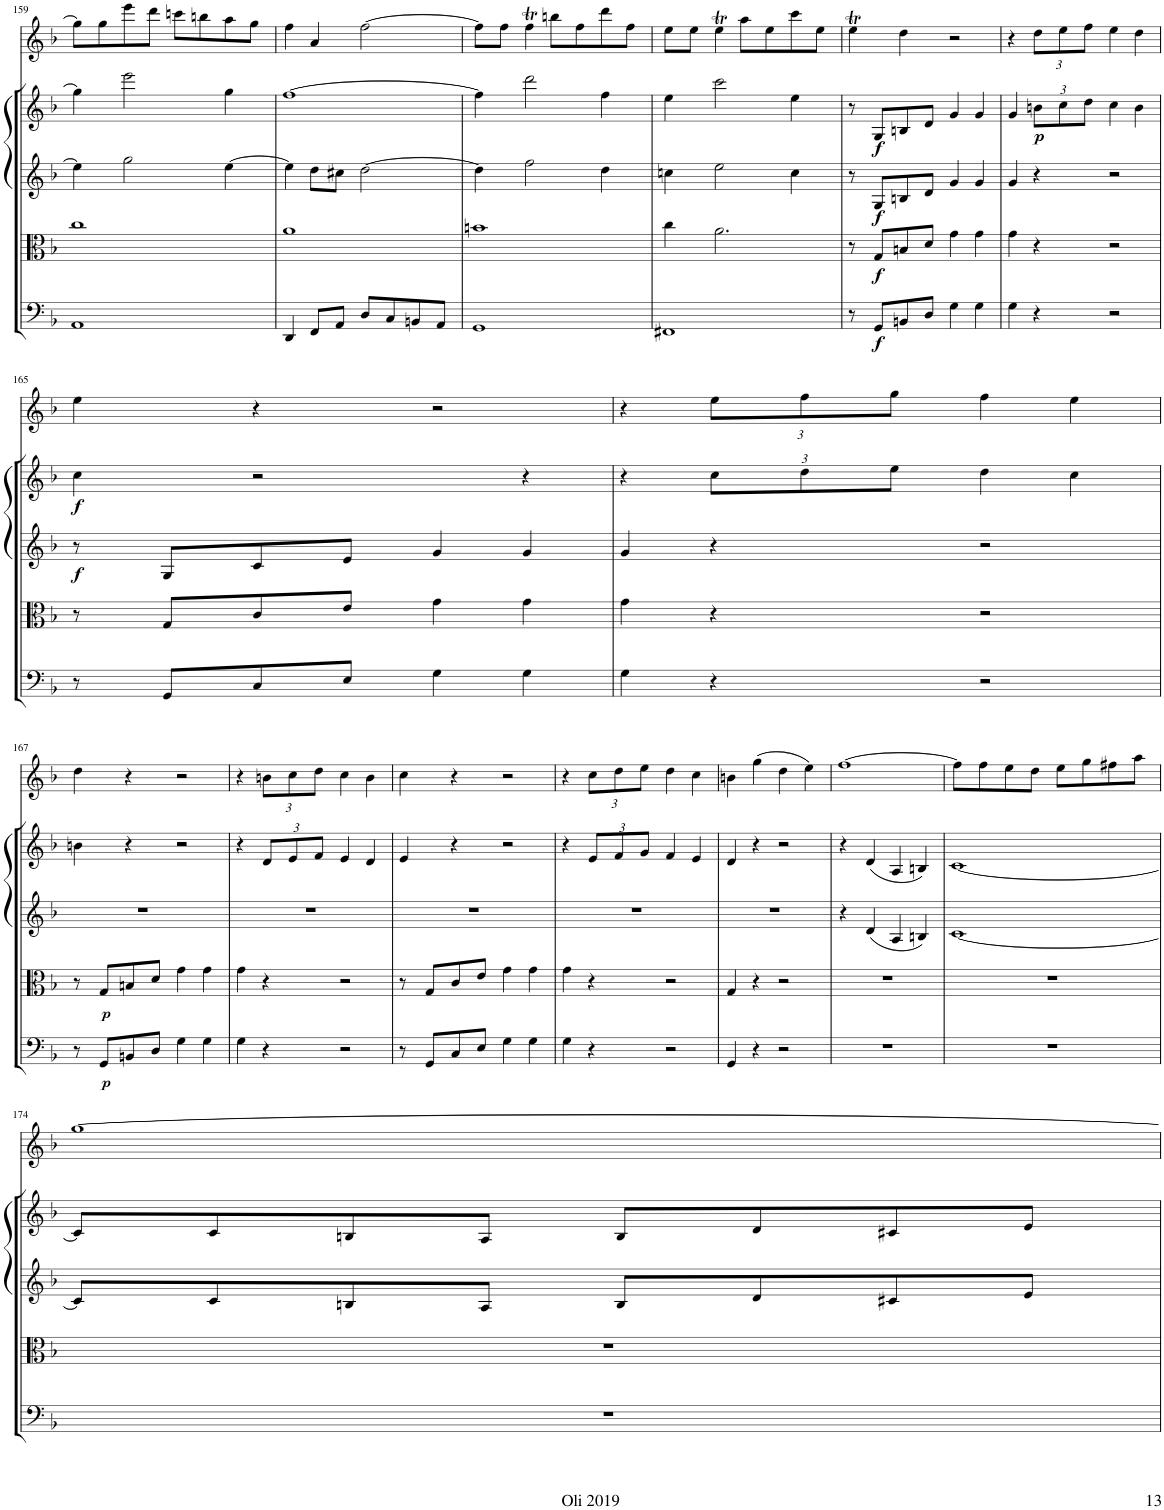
**kern	**dynam	**kern	**dynam	**kern	**dynam	**kern	**dynam	**kern
*part5	*part5	*part4	*part4	*part3	*part3	*part2	*part2	*part1
*staff5	*staff5	*staff4	*staff4	*staff3	*staff3	*staff2	*staff2	*staff1
*I"Basso	*	*I"Viola	*	*I"Violino 2	*	*I"Violino 1	*	*I"Traverso
*	*	*I'Vla	*	*I'Vln	*	*I'Vln	*	*
!!LO:PB:g=z
*clefF4	*	*clefC3	*	*clefG2	*	*clefG2	*	*clefG2
*k[b-]	*	*k[b-]	*	*k[b-]	*	*k[b-]	*	*k[b-]
*M2/2	*	*M2/2	*	*M2/2	*	*M2/2	*	*M2/2
*met(c|)	*	*met(c|)	*	*met(c|)	*	*met(c|)	*	*met(c|)
=159	=159	=159	=159	=159	=159	=159	=159	=159
1AA	.	1cc	.	4ee\]	.	4gg\]	.	8gg\L]
.	.	.	.	.	.	.	.	8gg\
.	.	.	.	2gg\	.	2eee\	.	8eee\
.	.	.	.	.	.	.	.	8ddd\J
.	.	.	.	.	.	.	.	8cccn\L
.	.	.	.	.	.	.	.	8bbn\
.	.	.	.	[4ee\	.	4gg\	.	8aa\
.	.	.	.	.	.	.	.	8gg\J
=160	=160	=160	=160	=160	=160	=160	=160	=160
4DD/	.	1a	.	4ee\]	.	[1ff	.	4ff\
8FF/L	.	.	.	8dd\L	.	.	.	4a/
8AA/J	.	.	.	8cc#X\J	.	.	.	.
8D/L	.	.	.	[2dd\	.	.	.	[2ff\
8C/	.	.	.	.	.	.	.	.
8BBn/	.	.	.	.	.	.	.	.
8AA/J	.	.	.	.	.	.	.	.
=161	=161	=161	=161	=161	=161	=161	=161	=161
1GG	.	1bn	.	4dd\]	.	4ff\]	.	8ff\L]
.	.	.	.	.	.	.	.	8ff\J
.	.	.	.	2ff\	.	2ddd\	.	4ffT\
.	.	.	.	.	.	.	.	8bbn\L
.	.	.	.	.	.	.	.	8ff\
.	.	.	.	4dd\	.	4ff\	.	8ddd\
.	.	.	.	.	.	.	.	8ff\J
=162	=162	=162	=162	=162	=162	=162	=162	=162
1FF#X	.	4cc\	.	4ccn\	.	4ee\	.	8ee\L
.	.	.	.	.	.	.	.	8ee\J
.	.	2.a\	.	2ee\	.	2ccc\	.	4eet\
.	.	.	.	.	.	.	.	8aa\L
.	.	.	.	.	.	.	.	8ee\
.	.	.	.	4cc\	.	4ee\	.	8ccc\
.	.	.	.	.	.	.	.	8ee\J
=163	=163	=163	=163	=163	=163	=163	=163	=163
8r	.	8r	.	8r	.	8r	.	4eet\
!	!LO:DY:b	!	!LO:DY:b	!	!LO:DY:b	!	!LO:DY:b	!
8GG/L	f	8G/L	f	8G/L	f	8G/L	f	.
8BBn/	.	8Bn/	.	8Bn/	.	8Bn/	.	4dd\
8D/J	.	8d/J	.	8d/J	.	8d/J	.	.
4G\	.	4g\	.	4g/	.	4g/	.	2r
4G\	.	4g\	.	4g/	.	4g/	.	.
=164	=164	=164	=164	=164	=164	=164	=164	=164
4G\	.	4g\	.	4g/	.	4g/	.	4r
*	*	*	*	*	*	*Xbrackettup	*	*Xbrackettup
!	!	!	!	!	!	!	!LO:DY:b	!
4r	.	4r	.	4r	.	12bn\L	p	12dd\L
.	.	.	.	.	.	12cc\	.	12ee\
.	.	.	.	.	.	12dd\J	.	12ff\J
2r	.	2r	.	2r	.	4cc\	.	4ee\
.	.	.	.	.	.	4b\	.	4dd\
!!LO:LB:g=z
=165	=165	=165	=165	=165	=165	=165	=165	=165
!	!	!	!	!	!LO:DY:b	!	!LO:DY:b	!
8r	.	8r	.	8r	f	4cc\	f	4ee\
8GG/L	.	8G/L	.	8G/L	.	.	.	.
8C/	.	8c/	.	8c/	.	2r	.	4r
8E/J	.	8e/J	.	8e/J	.	.	.	.
4G\	.	4g\	.	4g/	.	.	.	2r
4G\	.	4g\	.	4g/	.	4r	.	.
=166	=166	=166	=166	=166	=166	=166	=166	=166
4G\	.	4g\	.	4g/	.	4r	.	4r
4r	.	4r	.	4r	.	12cc\L	.	12ee\L
.	.	.	.	.	.	12dd\	.	12ff\
.	.	.	.	.	.	12ee\J	.	12gg\J
2r	.	2r	.	2r	.	4dd\	.	4ff\
.	.	.	.	.	.	4cc\	.	4ee\
!!LO:LB:g=z
=167	=167	=167	=167	=167	=167	=167	=167	=167
8r	.	8r	.	1r	.	4bn\	.	4dd\
8GG/L	.	8G/L	.	.	.	.	.	.
8BBn/	.	8Bn/	.	.	.	4r	.	4r
8D/J	.	8d/J	.	.	.	.	.	.
4G\	.	4g\	.	.	.	2r	.	2r
4G\	.	4g\	.	.	.	.	.	.
=168	=168	=168	=168	=168	=168	=168	=168	=168
4G\	.	4g\	.	1r	.	4r	.	4r
4r	.	4r	.	.	.	12d/L	.	12bn\L
.	.	.	.	.	.	12e/	.	12cc\
.	.	.	.	.	.	12f/J	.	12dd\J
2r	.	2r	.	.	.	4e/	.	4cc\
.	.	.	.	.	.	4d/	.	4b\
=169	=169	=169	=169	=169	=169	=169	=169	=169
8r	.	8r	.	1r	.	4e/	.	4cc\
8GG/L	.	8G/L	.	.	.	.	.	.
8C/	.	8c/	.	.	.	4r	.	4r
8E/J	.	8e/J	.	.	.	.	.	.
4G\	.	4g\	.	.	.	2r	.	2r
4G\	.	4g\	.	.	.	.	.	.
=170	=170	=170	=170	=170	=170	=170	=170	=170
4G\	.	4g\	.	1r	.	4r	.	4r
4r	.	4r	.	.	.	12e/L	.	12cc\L
.	.	.	.	.	.	12f/	.	12dd\
.	.	.	.	.	.	12g/J	.	12ee\J
2r	.	2r	.	.	.	4f/	.	4dd\
.	.	.	.	.	.	4e/	.	4cc\
=171	=171	=171	=171	=171	=171	=171	=171	=171
4GG/	.	4G/	.	1r	.	4d/	.	4bn\
4r	.	4r	.	.	.	4r	.	(4gg\
2r	.	2r	.	.	.	2r	.	4dd\
.	.	.	.	.	.	.	.	4ee\)
=172	=172	=172	=172	=172	=172	=172	=172	=172
1r	.	1r	.	4r	.	4r	.	[1ff
.	.	.	.	(4d/	.	(4d/	.	.
.	.	.	.	4A/	.	4A/	.	.
.	.	.	.	4Bn/)	.	4Bn/)	.	.
=173	=173	=173	=173	=173	=173	=173	=173	=173
1r	.	1r	.	[1c	.	[1c	.	8ff\L]
.	.	.	.	.	.	.	.	8ff\
.	.	.	.	.	.	.	.	8ee\
.	.	.	.	.	.	.	.	8dd\J
.	.	.	.	.	.	.	.	8ee\L
.	.	.	.	.	.	.	.	8gg\
.	.	.	.	.	.	.	.	8ff#X\
.	.	.	.	.	.	.	.	8aa\J
!!LO:LB:g=z
=174	=174	=174	=174	=174	=174	=174	=174	=174
1r	.	1r	.	8c/L]	.	8c/L]	.	[1gg
.	.	.	.	8c/	.	8c/	.	.
.	.	.	.	8Bn/	.	8Bn/	.	.
.	.	.	.	8A/J	.	8A/J	.	.
.	.	.	.	8B/L	.	8B/L	.	.
.	.	.	.	8d/	.	8d/	.	.
.	.	.	.	8c#X/	.	8c#X/	.	.
.	.	.	.	8e/J	.	8e/J	.	.
=	=	=	=	=	=	=	=	=
*-	*-	*-	*-	*-	*-	*-	*-	*-
